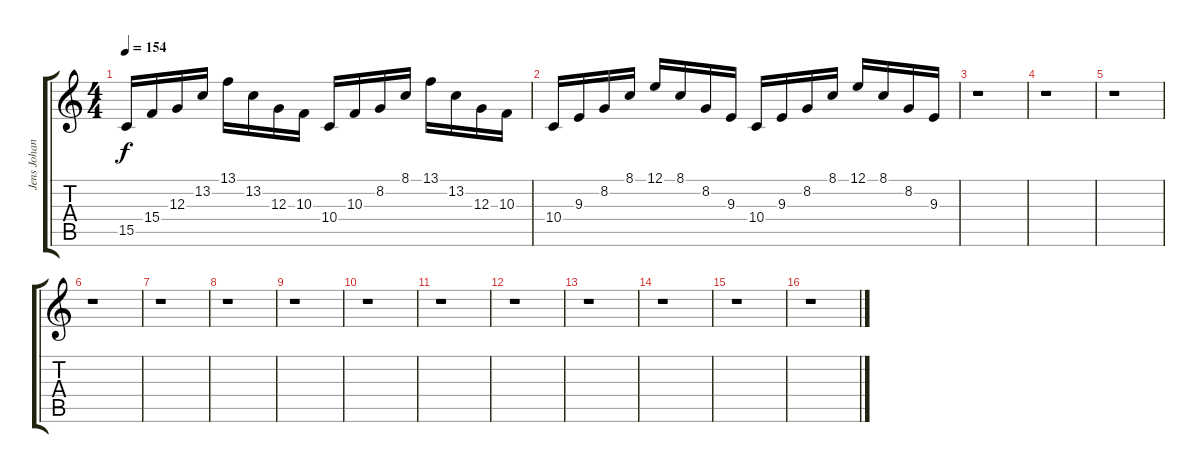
\track ("Jens Johansson" "Jens Johan") {instrument fx4atmosphere}
\staff {score tabs}
\tuning (E4 B3 G3 D3 A2 E2) {hide}
\ts (4 4)
\tempo 154
\clef g2
\ks c
15.5.16{dy f} 15.4.16 12.3.16 13.2.16 13.1.16 13.2.16 12.3.16 10.3.16 10.4.16 10.3.16 8.2.16 8.1.16 13.1.16 13.2.16 12.3.16 10.3.16 |
10.4.16 9.3.16 8.2.16 8.1.16 12.1.16 8.1.16 8.2.16 9.3.16 10.4.16 9.3.16 8.2.16 8.1.16 12.1.16 8.1.16 8.2.16 9.3.16 |
r.1 |
r.1 |
r.1 |
r.1 |
r.1 |
r.1 |
r.1 |
r.1 |
r.1 |
r.1 |
r.1 |
r.1 |
r.1 |
r.1
